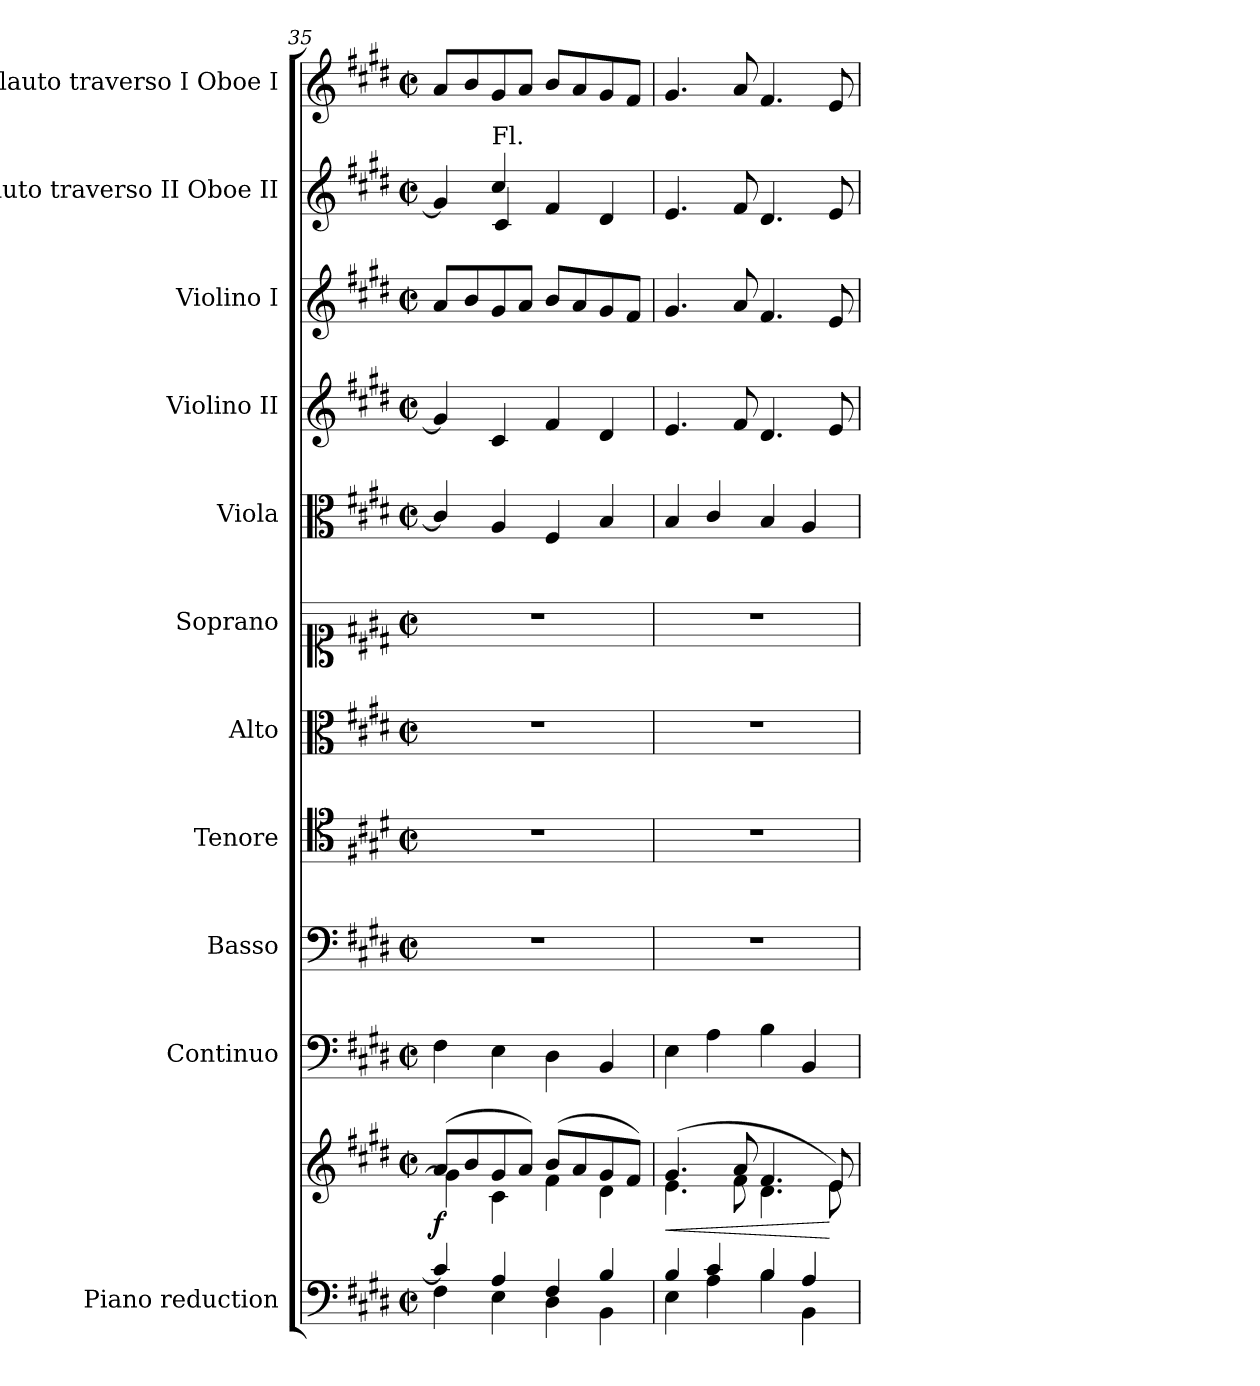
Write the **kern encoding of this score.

**kern	**kern	**dynam	**kern	**kern	**kern	**kern	**kern	**kern	**kern	**kern	**kern	**kern
*part11	*part11	*part11	*part10	*part9	*part8	*part7	*part6	*part5	*part4	*part3	*part2	*part1
*staff12	*staff11	*staff11/12	*staff10	*staff9	*staff8	*staff7	*staff6	*staff5	*staff4	*staff3	*staff2	*staff1
*I"Piano reduction	*	*	*I"Continuo	*I"Basso	*I"Tenore	*I"Alto	*I"Soprano	*I"Viola	*I"Violino II	*I"Violino I	*I"Flauto traverso II Oboe II	*I"Flauto traverso I Oboe I
*I'Pno	*	*	*	*	*	*	*	*	*	*	*I'Ob	*I'Ob
*clefF4	*clefG2	*	*clefF4	*clefF4	*clefC4	*clefC3	*clefC1	*clefC3	*clefG2	*clefG2	*clefG2	*clefG2
*k[f#c#g#d#]	*k[f#c#g#d#]	*	*k[f#c#g#d#]	*k[f#c#g#d#]	*k[f#c#g#d#]	*k[f#c#g#d#]	*k[f#c#g#d#]	*k[f#c#g#d#]	*k[f#c#g#d#]	*k[f#c#g#d#]	*k[f#c#g#d#]	*k[f#c#g#d#]
*M2/2	*M2/2	*	*M2/2	*M2/2	*M2/2	*M2/2	*M2/2	*M2/2	*M2/2	*M2/2	*M2/2	*M2/2
*met(c|)	*met(c|)	*	*met(c|)	*met(c|)	*met(c|)	*met(c|)	*met(c|)	*met(c|)	*met(c|)	*met(c|)	*met(c|)	*met(c|)
=35	=35	=35	=35	=35	=35	=35	=35	=35	=35	=35	=35	=35
*^	*^	*	*	*	*	*	*	*	*	*	*^	*
!	!	!	!	!LO:DY:b	!	!	!	!	!	!	!	!	!	!	!
4c#/]	4F#\	(8a/L	4g#\]	f	4F#\	1r	1r	1r	1r	4c#/]	4g#/]	8a/L	4g#/]	4ryy	8a/L
.	.	8b/	.	.	.	.	.	.	.	.	.	8b/	.	.	8b/
!	!	!	!	!	!	!	!	!	!	!	!	!	!LO:TX:a:t=Fl.	!	!
4A/	4E\	8g#/	4c#\	.	4E\	.	.	.	.	4A/	4c#/	8g#/	4cc#/	4c#/	8g#/
.	.	8a/J)	.	.	.	.	.	.	.	.	.	8a/J	.	.	8a/J
4F#/	4D#\	(8b/L	4f#\	.	4D#\	.	.	.	.	4F#/	4f#/	8b/L	4f#/	2ryy	8b/L
.	.	8a/	.	.	.	.	.	.	.	.	.	8a/	.	.	8a/
4B/	4BB\	8g#/	4d#\	.	4BB/	.	.	.	.	4B/	4d#/	8g#/	4d#/	.	8g#/
.	.	8f#/J)	.	.	.	.	.	.	.	.	.	8f#/J	.	.	8f#/J
*	*	*	*	*	*	*	*	*	*	*	*	*	*v	*v	*
!!LO:PB:g=z
=36	=36	=36	=36	=36	=36	=36	=36	=36	=36	=36	=36	=36	=36	=36
!	!	!	!	!LO:HP:b	!	!	!	!	!	!	!	!	!	!
4B/	4E\	(4.g#/	4.e\	<	4E\	1r	1r	1r	1r	4B/	4.e/	4.g#/	4.e/	4.g#/
4c#/	4A\	.	.	.	4A\	.	.	.	.	4c#/	.	.	.	.
.	.	8a/	8f#\	.	.	.	.	.	.	.	8f#/	8a/	8f#/	8a/
4B/	4B\	4.f#/	4.d#\	.	4B\	.	.	.	.	4B/	4.d#/	4.f#/	4.d#/	4.f#/
4A/	4BB\	.	.	.	4BB/	.	.	.	.	4A/	.	.	.	.
.	.	8e/)	8e\	[	.	.	.	.	.	.	8e/	8e/	8e/	8e/
*v	*v	*	*	*	*	*	*	*	*	*	*	*	*	*
*	*v	*v	*	*	*	*	*	*	*	*	*	*	*
=	=	=	=	=	=	=	=	=	=	=	=	=
*-	*-	*-	*-	*-	*-	*-	*-	*-	*-	*-	*-	*-
